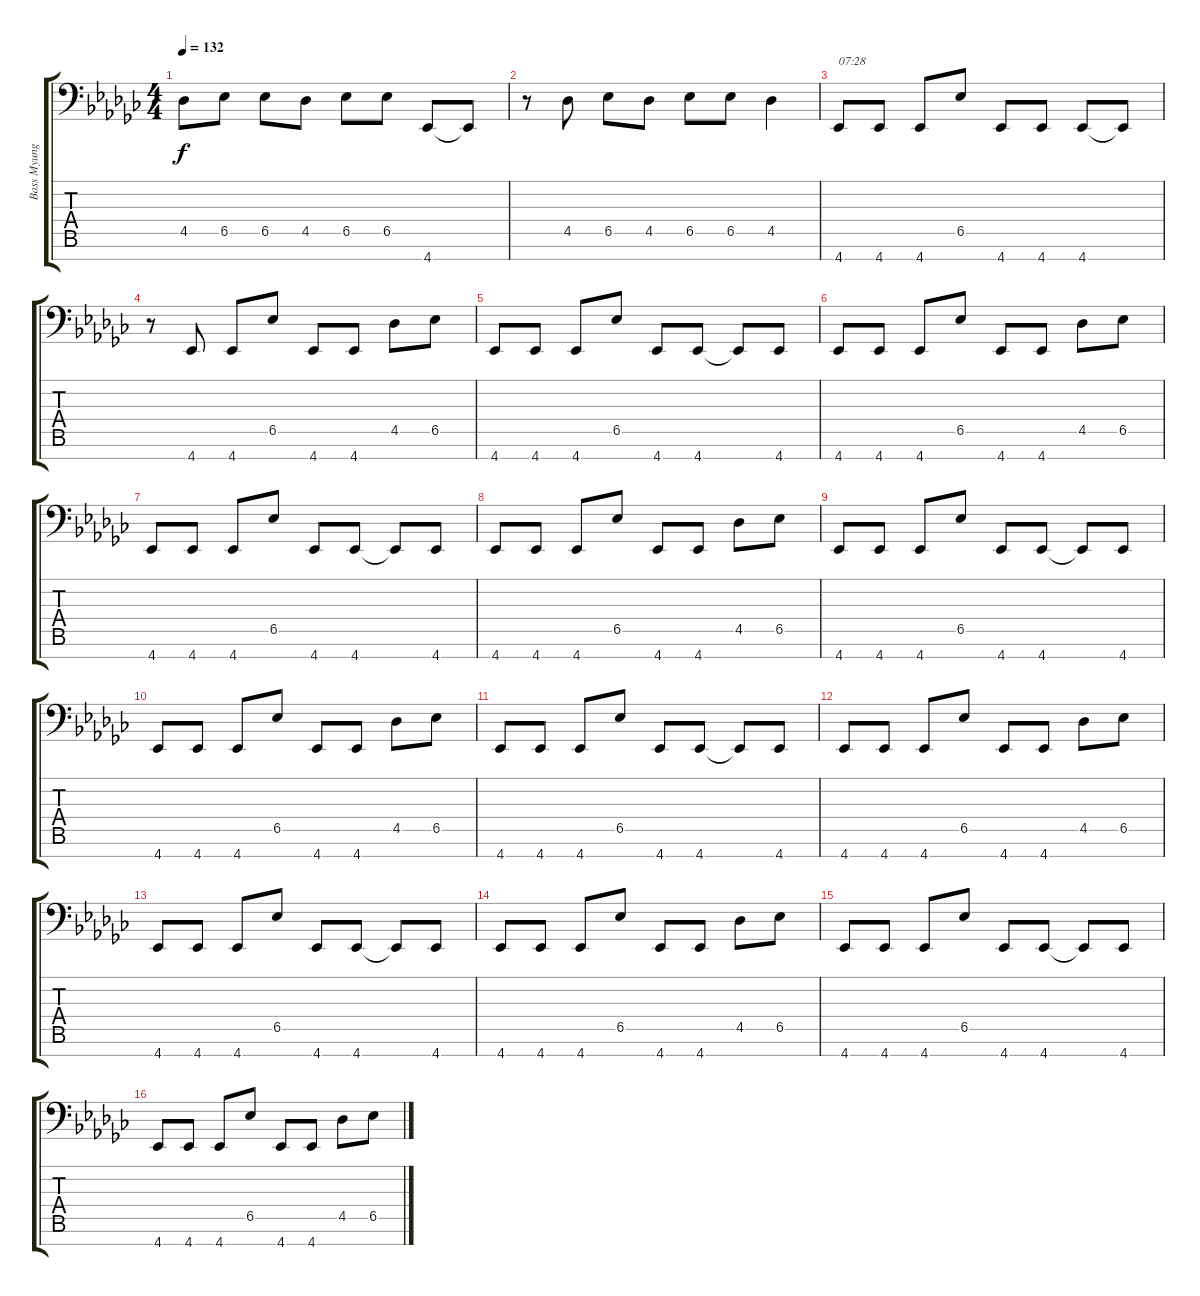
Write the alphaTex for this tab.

\track ("Bass Myung" "Bass Myung") {instrument electricbassfinger}
\staff {score tabs}
\tuning (E3 B2 G2 D2 A1 E1 B0) {hide}
\ts (4 4)
\tempo 132
\clef f4
\ks gb
4.5.8{dy f} 6.5.8 6.5.8 4.5.8 6.5.8 6.5.8 4.7.8 4.7{t}.8 |
r.8 4.5.8 6.5.8 4.5.8 6.5.8 6.5.8 4.5.4 |
4.7.8{txt "07:28"} 4.7.8 4.7.8 6.5.8 4.7.8 4.7.8 4.7.8 4.7{t}.8 |
r.8 4.7.8 4.7.8 6.5.8 4.7.8 4.7.8 4.5.8 6.5.8 |
4.7.8 4.7.8 4.7.8 6.5.8 4.7.8 4.7.8 4.7{t}.8 4.7.8 |
4.7.8 4.7.8 4.7.8 6.5.8 4.7.8 4.7.8 4.5.8 6.5.8 |
4.7.8 4.7.8 4.7.8 6.5.8 4.7.8 4.7.8 4.7{t}.8 4.7.8 |
4.7.8 4.7.8 4.7.8 6.5.8 4.7.8 4.7.8 4.5.8 6.5.8 |
4.7.8 4.7.8 4.7.8 6.5.8 4.7.8 4.7.8 4.7{t}.8 4.7.8 |
4.7.8 4.7.8 4.7.8 6.5.8 4.7.8 4.7.8 4.5.8 6.5.8 |
4.7.8 4.7.8 4.7.8 6.5.8 4.7.8 4.7.8 4.7{t}.8 4.7.8 |
4.7.8 4.7.8 4.7.8 6.5.8 4.7.8 4.7.8 4.5.8 6.5.8 |
4.7.8 4.7.8 4.7.8 6.5.8 4.7.8 4.7.8 4.7{t}.8 4.7.8 |
4.7.8 4.7.8 4.7.8 6.5.8 4.7.8 4.7.8 4.5.8 6.5.8 |
4.7.8 4.7.8 4.7.8 6.5.8 4.7.8 4.7.8 4.7{t}.8 4.7.8 |
4.7.8 4.7.8 4.7.8 6.5.8 4.7.8 4.7.8 4.5.8 6.5.8
